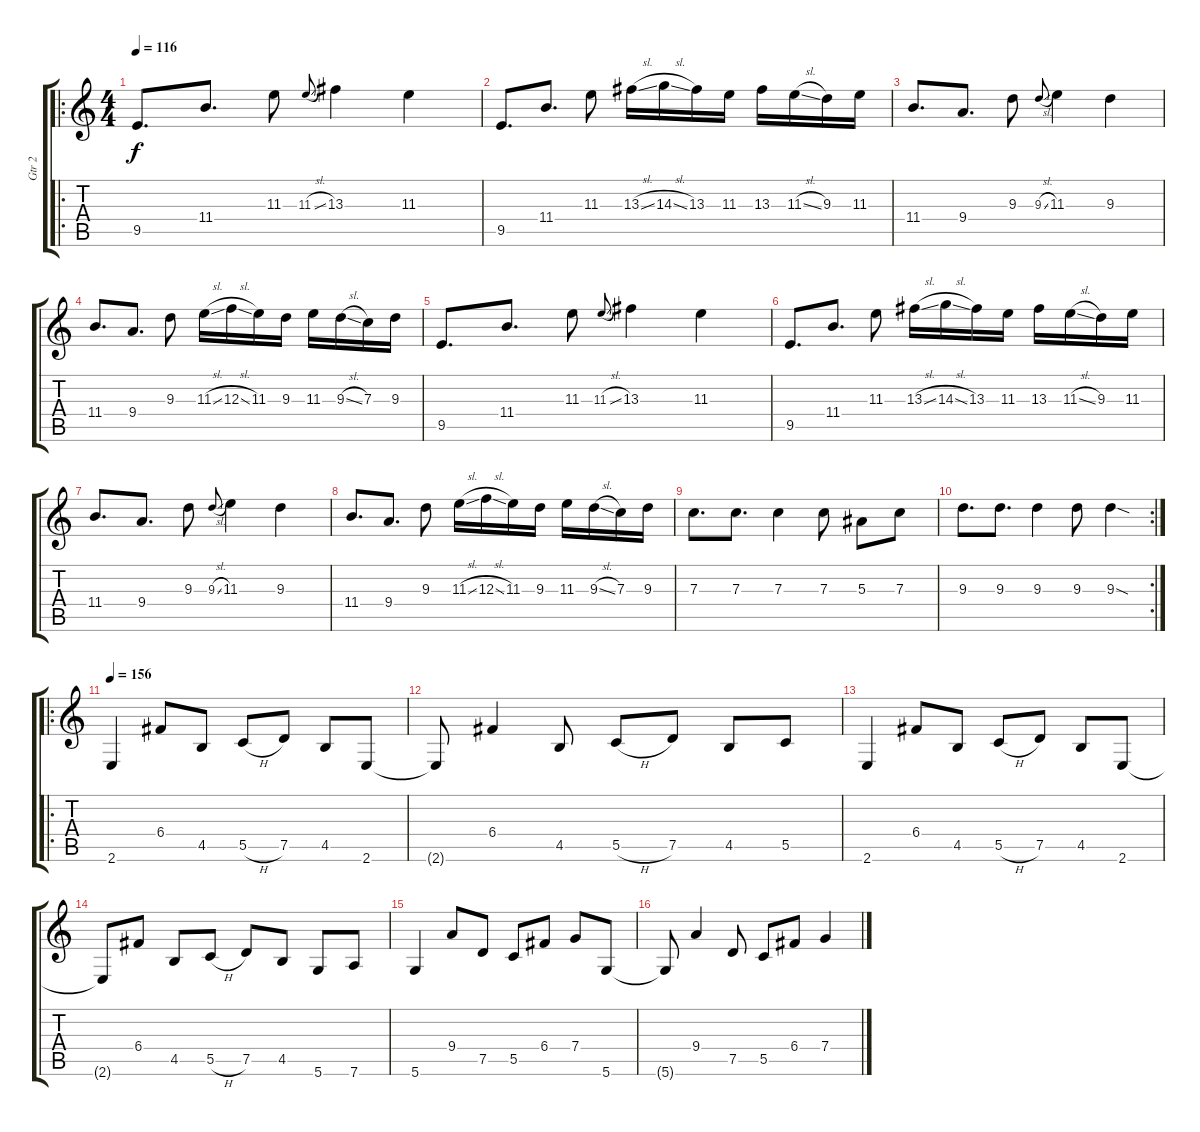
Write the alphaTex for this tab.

\track ("Gtr 2" "Gtr 2") {instrument distortionguitar}
\staff {score tabs}
\tuning (D4 A3 F3 C3 G2 D2) {hide}
\ro
\ts (4 4)
\tempo 116
\clef g2
\ks c
9.5.8{d dy f instrument distortionguitar} 11.4.8{d} 11.3.8 11.3{sl}.8{gr onbeat} 13.3.4 11.3.4 |
9.5.8{d} 11.4.8{d} 11.3.8 13.3{sl}.16 14.3{sl}.16 13.3.16 11.3.16 13.3.16 11.3{sl}.16 9.3.16 11.3.16 |
11.4.8{d} 9.4.8{d} 9.3.8 9.3{sl}.8{gr onbeat} 11.3.4 9.3.4 |
11.4.8{d} 9.4.8{d} 9.3.8 11.3{sl}.16 12.3{sl}.16 11.3.16 9.3.16 11.3.16 9.3{sl}.16 7.3.16 9.3.16 |
9.5.8{d} 11.4.8{d} 11.3.8 11.3{sl}.8{gr onbeat} 13.3.4 11.3.4 |
9.5.8{d} 11.4.8{d} 11.3.8 13.3{sl}.16 14.3{sl}.16 13.3.16 11.3.16 13.3.16 11.3{sl}.16 9.3.16 11.3.16 |
11.4.8{d} 9.4.8{d} 9.3.8 9.3{sl}.8{gr onbeat} 11.3.4 9.3.4 |
11.4.8{d} 9.4.8{d} 9.3.8 11.3{sl}.16 12.3{sl}.16 11.3.16 9.3.16 11.3.16 9.3{sl}.16 7.3.16 9.3.16 |
7.3.8{d} 7.3.8{d} 7.3.4 7.3.8 5.3.8 7.3.8 |
\rc 2
9.3.8{d} 9.3.8{d} 9.3.4 9.3.8 9.3{sod}.4 |
\ro
\tempo 156
2.6.4{instrument distortionguitar} 6.4.8 4.5.8 5.5{h}.8 7.5.8 4.5.8 2.6.8 |
2.6{t}.8 6.4.4 4.5.8 5.5{h}.8 7.5.8 4.5.8 5.5.8 |
2.6.4 6.4.8 4.5.8 5.5{h}.8 7.5.8 4.5.8 2.6.8 |
2.6{t}.8 6.4.8 4.5.8 5.5{h}.8 7.5.8 4.5.8 5.6.8 7.6.8 |
5.6.4 9.4.8 7.5.8 5.5.8 6.4.8 7.4.8 5.6.8 |
5.6{t}.8 9.4.4 7.5.8 5.5.8 6.4.8 7.4.4
